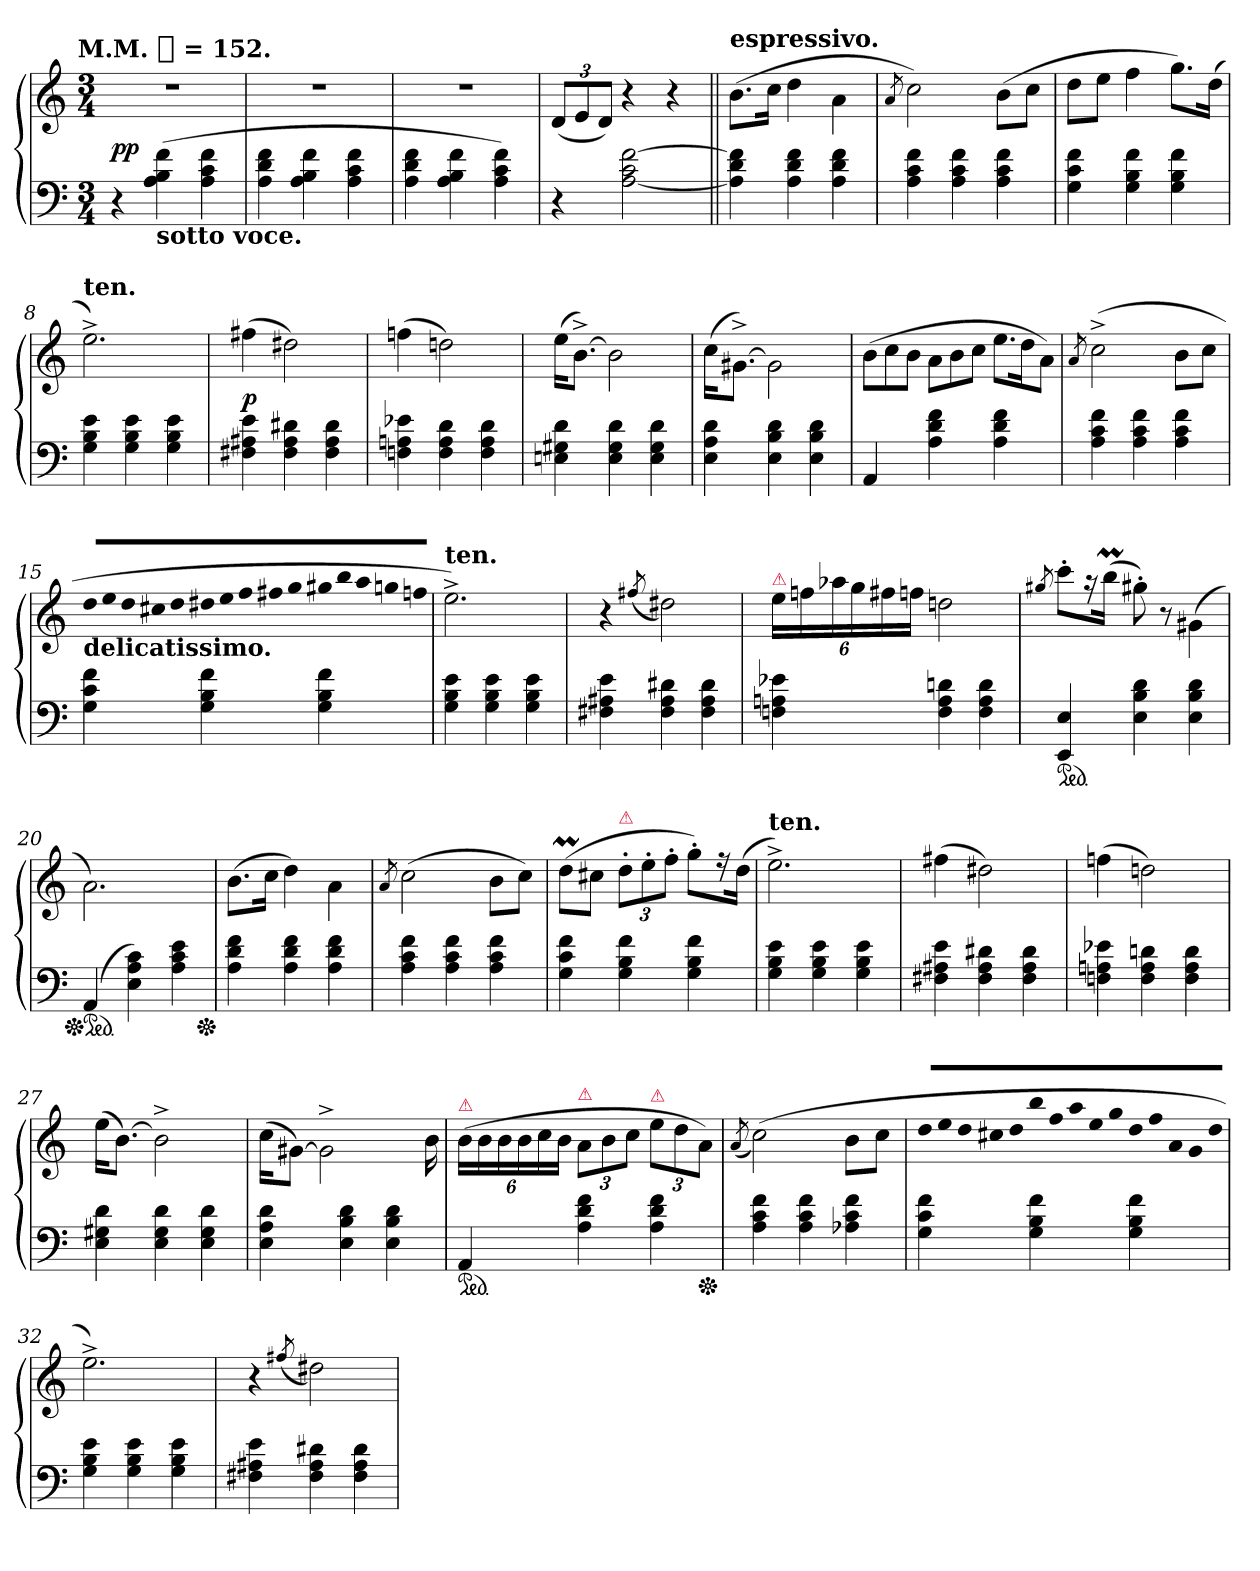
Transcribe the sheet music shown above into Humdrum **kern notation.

**kern	**kern	**dynam
*part1	*part1	*part1
*staff2	*staff1	*staff1/2
*clefF4	*clefG2	*
*k[]	*k[]	*
*a:	*a:	*
!!LO:TX:omd:t=M.M. [quarter] = 152.
*M3/4	*M3/4	*
*MM152	*MM152	*
=1	=1	=1
4r	2.r	pp
!LO:TX:b:B:t=sotto voce.	!	!
(4A 4B 4f	.	.
4A 4c 4f	.	.
=2	=2	=2
4A 4d 4f	2.r	.
4A 4B 4f	.	.
4A 4c 4f	.	.
=3	=3	=3
4A 4d 4f	2.r	.
4A 4B 4f	.	.
4A 4c 4f)	.	.
=4	=4	=4
4r	(12dL	.
.	12e	.
.	12dJ)	.
[2A 2c [2f	4r	.
.	4r	.
=5||	=5||	=5||
!	!LO:TX:a:B:t=espressivo.	!
4A] 4d 4f]	(8.bL	.
.	16ccJk	.
4A 4d 4f	4dd	.
4A 4d 4f	4a\	.
=6	=6	=6
.	8qa/	.
4A 4c 4f	2cc)	.
4A 4c 4f	.	.
4A 4c 4f	(8bL	.
.	8ccJ	.
=7	=7	=7
4G 4c 4f	8ddL	.
.	8eeJ	.
4G 4B 4f	4ff	.
4G 4B 4f	8.ggL)	.
.	(16ddJk	.
=8	=8	=8
!	!LO:TX:a:B:t=ten.	!
4G 4B 4e	2.ee^<)	.
4G 4B 4e	.	.
4G 4B 4e	.	.
=9	=9	=9
4F#X 4A#X 4e	(4ff#X	p
4F# 4A# 4d#X	2dd#X)	.
4F# 4A# 4d#	.	.
=10	=10	=10
4Fn 4An 4e-X	(4ffn	.
4F 4A 4d	2ddn)	.
4F 4A 4d	.	.
=11	=11	=11
4En 4G#X 4d	(16eeKL	.
.	[8.b^<J)	.
4E 4G# 4d	2b]	.
4E 4G# 4d	.	.
=12	=12	=12
4E 4A 4d	(16cc\KL	.
.	[8.g#X^<J)	.
4E 4B 4d	2g#\]	.
4E 4B 4d	.	.
=13	=13	=13
*	*Xtuplet	*
4AA	(12bL	.
.	12cc	.
.	12bJ	.
4A 4d 4f	12aL	.
.	12b	.
.	12ccJ	.
4A 4d 4f	12.eeL	.
.	24ddK	.
.	12aJ)	.
=14	=14	=14
.	8qa/	.
4A 4c 4f	(2cc^<	.
4A 4c 4f	.	.
4A 4c 4f	8bL	.
.	8ccJ	.
=15	=15	=15
!	!LO:TX:b:B:t=delicatissimo.	!
!	!LO:N:vis=8	!
4G 4c 4f	20dd!/L	.
!	!LO:N:vis=8	!
.	20ee!	.
!	!LO:N:vis=8	!
.	20dd!	.
!	!LO:N:vis=8	!
.	20cc#X!	.
!	!LO:N:vis=8	!
.	20dd!	.
!	!LO:N:vis=8	!
4G 4B 4f	20dd#X!	.
!	!LO:N:vis=8	!
.	20ee!	.
!	!LO:N:vis=8	!
.	20ff!	.
!	!LO:N:vis=8	!
.	20ff#X!	.
!	!LO:N:vis=8	!
.	20gg!	.
!	!LO:N:vis=8	!
4G 4B 4f	20gg#X!	.
!	!LO:N:vis=8	!
.	20bb!	.
!	!LO:N:vis=8	!
.	20aa!	.
!	!LO:N:vis=8	!
.	20ggn!	.
!	!LO:N:vis=8	!
.	20ffn!J	.
=16	=16	=16
!	!LO:TX:a:B:t=ten.	!
4G 4B 4e	2.ee^<)	.
4G 4B 4e	.	.
4G 4B 4e	.	.
=17	=17	=17
4F#X 4A#X 4e	4r	.
.	(>8qff#X/	.
4F# 4A# 4d#X	2dd#X)	.
4F# 4A# 4d#	.	.
=18	=18	=18
*	*tuplet	*
!	!LO:TX:a:color=crimson:t=⚠	!
4Fn 4An 4e-X	24eeLL	.
.	24ffn	.
.	24aa-X	.
.	24gg	.
.	24ff#X	.
.	24ffnJJ	.
4F 4A 4dn	2ddn	.
4F 4A 4d	.	.
=19	=19	=19
.	8qgg#X/	.
*ped	*	*
4EE 4E	8ccc'L	.
.	16r	.
.	(16bbmJk	.
4E 4B 4d	8gg#X')	.
.	8r	.
4E 4B 4d	(4g#X\	.
=20	=20	=20
*Xped	*	*
*ped	*	*
(4AA	2.a\)	.
4E 4A 4c)	.	.
4A 4c 4e	.	.
*Xped	*	*
=21	=21	=21
4A 4d 4f	(8.bL	.
.	16ccJk	.
4A 4d 4f	4dd)	.
4A 4d 4f	4a\	.
=22	=22	=22
.	8qa/	.
4A 4c 4f	(2cc	.
4A 4c 4f	.	.
4A 4c 4f	8bL	.
.	8ccJ)	.
=23	=23	=23
4G 4c 4f	(8ddML	.
.	8cc#XJ	.
!	!LO:TX:a:color=crimson:t=⚠	!
4G 4B 4f	12dd'L	.
.	12ee'	.
.	12ff'J	.
4G 4B 4f	8gg'L)	.
.	16r	.
.	(16ddJk	.
=24	=24	=24
!	!LO:TX:a:B:t=ten.	!
4G 4B 4e	2.ee^<)	.
4G 4B 4e	.	.
4G 4B 4e	.	.
=25	=25	=25
4F#X 4A#X 4e	(4ff#X	.
4F# 4A# 4d#X	2dd#X)	.
4F# 4A# 4d#	.	.
=26	=26	=26
4Fn 4An 4e-X	(4ffn	.
4F 4A 4dn	2ddn)	.
4F 4A 4d	.	.
=27	=27	=27
4E 4G#X 4d	(16eeKL	.
.	[8.bJ)	.
4E 4G# 4d	2b^<]	.
4E 4G# 4d	.	.
=28	=28	=28
4E 4A 4d	(16cc\KL	.
.	[8g#XJ)	.
.	2g#^<\]	.
4E 4B 4d	.	.
4E 4B 4d	.	.
.	16b	.
=29	=29	=29
!	!LO:TX:a:color=crimson:t=⚠	!
*ped	*	*
4AA	(24bLL	.
.	24b	.
.	24b	.
.	24b	.
.	24cc	.
.	24bJJ	.
!	!LO:TX:a:color=crimson:t=⚠	!
4A 4d 4f	12aL	.
.	12b	.
.	12ccJ	.
!	!LO:TX:a:color=crimson:t=⚠	!
4A 4d 4f	12eeL	.
.	12dd	.
*Xped	*	*
.	12aJ)	.
=30	=30	=30
.	(<8qa/	.
4A 4c 4f	(2cc)	.
4A 4c 4f	.	.
4A-X 4c 4f	8bL	.
.	8ccJ	.
=31	=31	=31
*	*Xtuplet	*
!	!LO:N:vis=8	!
4G 4c 4f	20dd!/L	.
!	!LO:N:vis=8	!
.	20ee!	.
!	!LO:N:vis=8	!
.	20dd!	.
!	!LO:N:vis=8	!
.	20cc#X!	.
!	!LO:N:vis=8	!
.	20dd!	.
!	!LO:N:vis=8	!
4G 4B 4f	20bb!	.
!	!LO:N:vis=8	!
.	20ff!	.
!	!LO:N:vis=8	!
.	20aa!	.
!	!LO:N:vis=8	!
.	20ee!	.
!	!LO:N:vis=8	!
.	20gg!	.
!	!LO:N:vis=8	!
4G 4B 4f	20dd!	.
!	!LO:N:vis=8	!
.	20ff!	.
!	!LO:N:vis=8	!
.	20a!	.
!	!LO:N:vis=8	!
.	20g!	.
!	!LO:N:vis=8	!
.	20dd!J	.
=32	=32	=32
4G 4B 4e	2.ee^<)	.
4G 4B 4e	.	.
4G 4B 4e	.	.
=33	=33	=33
4F#X 4A#X 4e	4r	.
.	(>8qff#X/	.
4F# 4A# 4d#X	2dd#X)	.
4F# 4A# 4d#	.	.
=	=	=
*-	*-	*-
